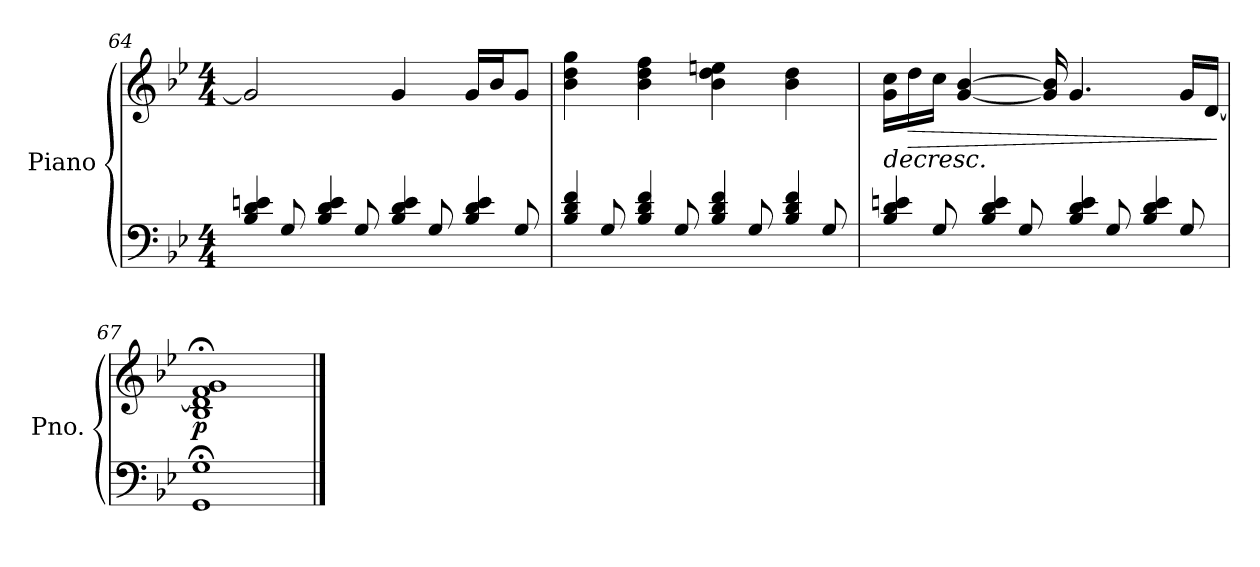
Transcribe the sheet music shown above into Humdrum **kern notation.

**kern	**kern	**dynam
*part1	*part1	*part1
*staff2	*staff1	*staff1/2
*I"Piano	*	*
*I'Pno.	*	*
*clefF4	*clefG2	*
*k[b-e-]	*k[b-e-]	*
*M4/4	*M4/4	*
=64	=64	=64
*^	*	*
4B-/ 4d/ 4en/	8ryy	2g/]	.
.	8G/	.	.
4B-/ 4d/ 4e/	8ryy	.	.
.	8G/	.	.
4B-/ 4d/ 4e/	8ryy	4g/	.
.	8G/	.	.
4B-/ 4d/ 4e/	8ryy	16g/LL	.
.	.	16b-/J	.
.	8G/	8g/J	.
!!LO:LB:g=z
=65	=65	=65	=65
4B-/ 4d/ 4f/	8ryy	4b-\ 4dd\ 4gg\	.
.	8G/	.	.
4B-/ 4d/ 4f/	8ryy	4b-\ 4dd\ 4ff\	.
.	8G/	.	.
4B-/ 4d/ 4f/	8ryy	4b-\ 4dd\ 4een\	.
.	8G/	.	.
4B-/ 4d/ 4f/	8ryy	4b-\ 4dd\	.
.	8G/	.	.
=66	=66	=66	=66
!	!	!	!LO:HP:b
4B-/ 4d/ 4en/	8ryy	16g\ 16cc\LL	>
!	!	!	!LO:HP:b
.	.	16dd\	>
.	8G/	16cc\JJ	.
.	.	[4g/ [4b-/	.
4B-/ 4d/ 4e/	8ryy	.	.
.	8G/	.	.
.	.	16g/] 16b-/]	.
4B-/ 4d/ 4e/	8ryy	4.g/	.
.	8G/	.	.
4B-/ 4d/ 4e/	8ryy	.	.
.	8G/	16g/LL	.
.	.	[16d/JJ	.
*v	*v	*	*
.	.	] ]
=67	=67	=67
!	!	!LO:DY:b
1GG;< 1G;<	1B-;< 1d];< 1f;< 1g;<	p
==	==	==
*-	*-	*-
